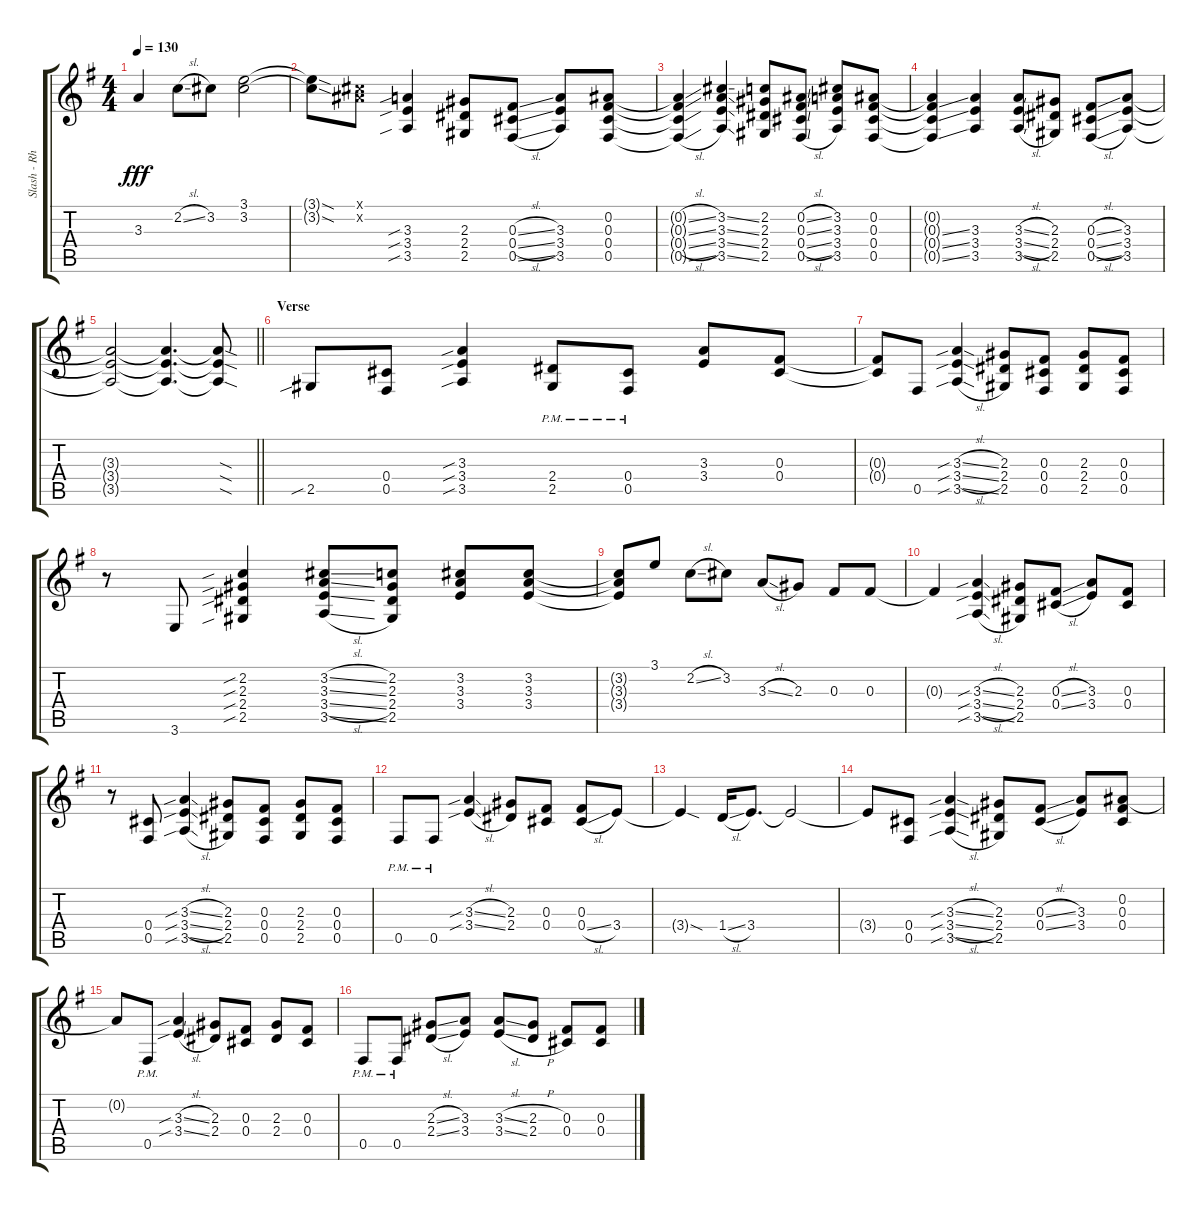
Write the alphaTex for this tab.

\track ("Slash - Rhytm Guitar" "Slash - Rh") {instrument distortionguitar}
\staff {score tabs}
\tuning (Db4 Bb3 Gb3 Db3 Gb2 Db2) {hide}
\ts (4 4)
\tempo 130
\clef g2
\ks g
3.3{t}.4{dy fff} 2.2{sl}.8 3.2.8 (3.1 3.2).2 |
(3.1{sod t} 3.2{sod t}).8 (0.1{x} 0.2{x}).8 (3.3{sib} 3.4{sib} 3.5{sib}).4 (2.3 2.4 2.5).8 (0.3{sl} 0.4{sl} 0.5{sl}).8 (3.3 3.4 3.5).8 (0.2 0.3 0.4 0.5).8 |
(0.2{sl t} 0.3{sl t} 0.4{sl t} 0.5{sl t}).4 (3.2{ss} 3.3{ss} 3.4{ss} 3.5{ss}).4 (2.2 2.3 2.4 2.5).8 (0.2{sl} 0.3{sl} 0.4{sl} 0.5{sl}).8 (3.2 3.3 3.4 3.5).8 (0.2 0.3 0.4 0.5).8 |
(0.2{t} 0.3{ss t} 0.4{ss t} 0.5{ss t}).4 (3.3 3.4 3.5).4 (3.3{sl} 3.4{sl} 3.5{sl}).8 (2.3 2.4 2.5).8 (0.3{sl} 0.4{sl} 0.5{sl}).8 (3.3 3.4 3.5).8 |
\barLineRight lightlight
(3.3{t} 3.4{t} 3.5{t}).2 (3.3{t} 3.4{t} 3.5{t}).4{d} (3.3{sod t} 3.4{sod t} 3.5{sod t}).8 |
\section ("" "Verse")
2.5{sib}.8 (0.4 0.5).8 (3.3{sib} 3.4{sib} 3.5{sib}).4 (2.4{pm} 2.5{pm}).8 (0.4{pm} 0.5{pm}).8 (3.3 3.4).8 (0.3 0.4).8 |
(0.3{t} 0.4{t}).8 0.5.8 (3.3{sib sl} 3.4{sib sl} 3.5{sib sl}).4 (2.3 2.4 2.5).8 (0.3 0.4 0.5).8 (2.3 2.4 2.5).8 (0.3 0.4 0.5).8 |
r.8 3.6.8 (2.2{sib} 2.3{sib} 2.4{sib} 2.5{sib}).4 (3.2{sl} 3.3{sl} 3.4{sl} 3.5{sl}).8 (2.2 2.3 2.4 2.5).8 (3.2 3.3 3.4).8 (3.2 3.3 3.4).8 |
(3.2{t} 3.3{t} 3.4{t}).8 3.1.8 2.2{sl}.8 3.2.8 3.3{sl}.8 2.3.8 0.3.8 0.3.8 |
0.3{t}.4 (3.3{sib sl} 3.4{sib sl} 3.5{sib sl}).4 (2.3 2.4 2.5).8 (0.3{sl} 0.4{sl}).8 (3.3 3.4).8 (0.3 0.4).8 |
r.8 (0.4 0.5).8 (3.3{sib sl} 3.4{sib sl} 3.5{sib sl}).4 (2.3 2.4 2.5).8 (0.3 0.4 0.5).8 (2.3 2.4 2.5).8 (0.3 0.4 0.5).8 |
0.5{pm}.8 0.5{pm}.8 (3.3{sib sl} 3.4{sib sl}).4 (2.3 2.4).8 (0.3 0.4).8 (0.3 0.4{sl}).8 3.4.8 |
3.4{sod t}.4 1.4{sl}.16 3.4.8{d} 3.4{t}.2 |
3.4{t}.8 (0.4 0.5).8 (3.3{sib sl} 3.4{sib sl} 3.5{sib sl}).4 (2.3 2.4 2.5).8 (0.3{sl} 0.4{sl}).8 (3.3 3.4).8 (0.2 0.3 0.4).8 |
0.2{t}.8 0.5{pm}.8 (3.3{sib sl} 3.4{sib sl}).4 (2.3 2.4).8 (0.3 0.4).8 (2.3 2.4).8 (0.3 0.4).8 |
0.5{pm}.8 0.5{pm}.8 (2.3{sl} 2.4{sl}).8 (3.3 3.4).8 (3.3{sl} 3.4{sl}).8 (2.3{h} 2.4{h}).8 (0.3 0.4).8 (0.3{sl} 0.4{sl}).8
